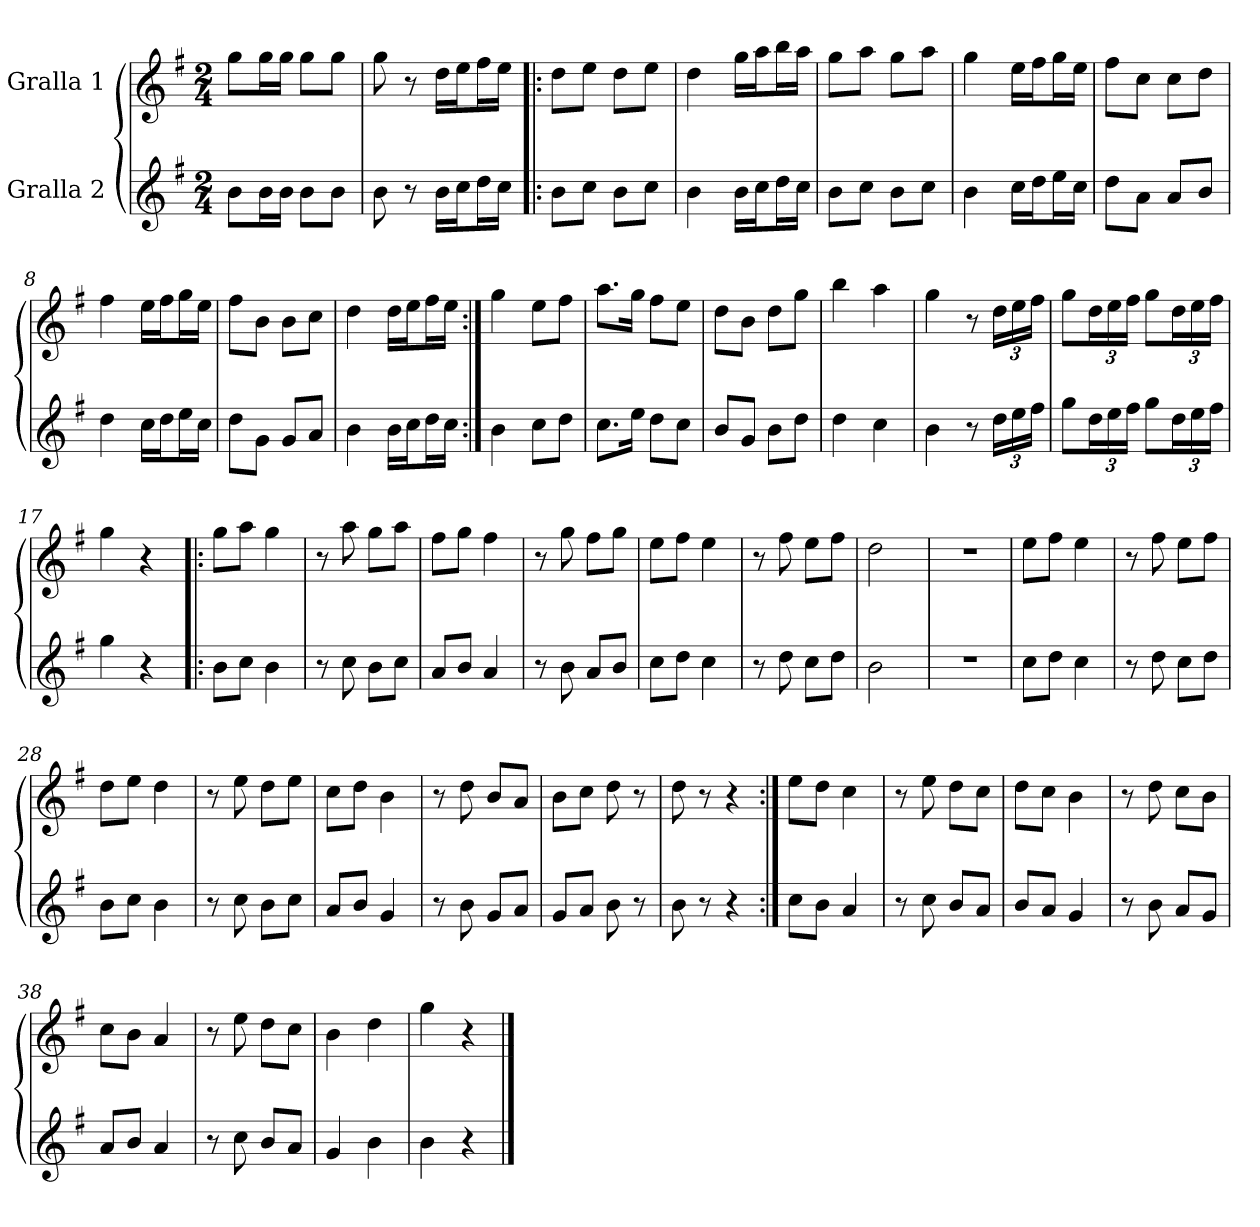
**kern	**kern
*part2	*part1
*staff2	*staff1
*I"Gralla 2	*I"Gralla 1
*clefG2	*clefG2
*k[f#]	*k[f#]
*M2/4	*M2/4
=1	=1
8b\L	8gg\L
16b\L	16gg\L
16b\JJ	16gg\JJ
8b\L	8gg\L
8b\J	8gg\J
=2	=2
8b	8gg
8r	8r
16b\LL	16dd\LL
16cc\J	16ee\J
16dd\L	16ff#\L
16cc\JJ	16ee\JJ
=3!|:	=3!|:
8b\L	8dd\L
8cc\J	8ee\J
8b\L	8dd\L
8cc\J	8ee\J
=4	=4
4b	4dd
16b\LL	16gg\LL
16cc\J	16aa\J
16dd\L	16bb\L
16cc\JJ	16aa\JJ
=5	=5
8b\L	8gg\L
8cc\J	8aa\J
8b\L	8gg\L
8cc\J	8aa\J
=6	=6
4b	4gg
16cc\LL	16ee\LL
16dd\J	16ff#\J
16ee\L	16gg\L
16cc\JJ	16ee\JJ
=7	=7
8dd\L	8ff#\L
8a\J	8cc\J
8a/L	8cc\L
8b/J	8dd\J
=8	=8
4dd	4ff#
16cc\LL	16ee\LL
16dd\J	16ff#\J
16ee\L	16gg\L
16cc\JJ	16ee\JJ
=9	=9
8dd\L	8ff#\L
8g\J	8b\J
8g/L	8b\L
8a/J	8cc\J
=10	=10
4b	4dd
16b\LL	16dd\LL
16cc\J	16ee\J
16dd\L	16ff#\L
16cc\JJ	16ee\JJ
=11:|!	=11:|!
4b	4gg
8cc\L	8ee\L
8dd\J	8ff#\J
=12	=12
8.cc\L	8.aa\L
16ee\Jk	16gg\Jk
8dd\L	8ff#\L
8cc\J	8ee\J
=13	=13
8b/L	8dd\L
8g/J	8b\J
8b\L	8dd\L
8dd\J	8gg\J
=14	=14
4dd	4bb
4cc	4aa
=15	=15
4b	4gg
8r	8r
24dd\LL	24dd\LL
24ee\	24ee\
24ff#\JJ	24ff#\JJ
=16	=16
8gg\L	8gg\L
24dd\L	24dd\L
24ee\	24ee\
24ff#\JJ	24ff#\JJ
8gg\L	8gg\L
24dd\L	24dd\L
24ee\	24ee\
24ff#\JJ	24ff#\JJ
=17	=17
4gg	4gg
4r	4r
=18!|:	=18!|:
8b\L	8gg\L
8cc\J	8aa\J
4b	4gg
=19	=19
8r	8r
8cc	8aa
8b\L	8gg\L
8cc\J	8aa\J
=20	=20
8a/L	8ff#\L
8b/J	8gg\J
4a	4ff#
=21	=21
8r	8r
8b	8gg
8a/L	8ff#\L
8b/J	8gg\J
=22	=22
8cc\L	8ee\L
8dd\J	8ff#\J
4cc	4ee
=23	=23
8r	8r
8dd	8ff#
8cc\L	8ee\L
8dd\J	8ff#\J
=24	=24
2b	2dd
=25	=25
2r	2r
=26	=26
8cc\L	8ee\L
8dd\J	8ff#\J
4cc	4ee
=27	=27
8r	8r
8dd	8ff#
8cc\L	8ee\L
8dd\J	8ff#\J
=28	=28
8b\L	8dd\L
8cc\J	8ee\J
4b	4dd
=29	=29
8r	8r
8cc	8ee
8b\L	8dd\L
8cc\J	8ee\J
=30	=30
8a/L	8cc\L
8b/J	8dd\J
4g	4b
=31	=31
8r	8r
8b	8dd
8g/L	8b/L
8a/J	8a/J
=32	=32
8g/L	8b\L
8a/J	8cc\J
8b	8dd
8r	8r
=33	=33
8b	8dd
8r	8r
4r	4r
=34:|!	=34:|!
8cc\L	8ee\L
8b\J	8dd\J
4a	4cc
=35	=35
8r	8r
8cc	8ee
8b/L	8dd\L
8a/J	8cc\J
=36	=36
8b/L	8dd\L
8a/J	8cc\J
4g	4b
=37	=37
8r	8r
8b	8dd
8a/L	8cc\L
8g/J	8b\J
=38	=38
8a/L	8cc\L
8b/J	8b\J
4a	4a
=39	=39
8r	8r
8cc	8ee
8b/L	8dd\L
8a/J	8cc\J
=40	=40
4g	4b
4b	4dd
=41	=41
4b	4gg
4r	4r
==	==
*-	*-
